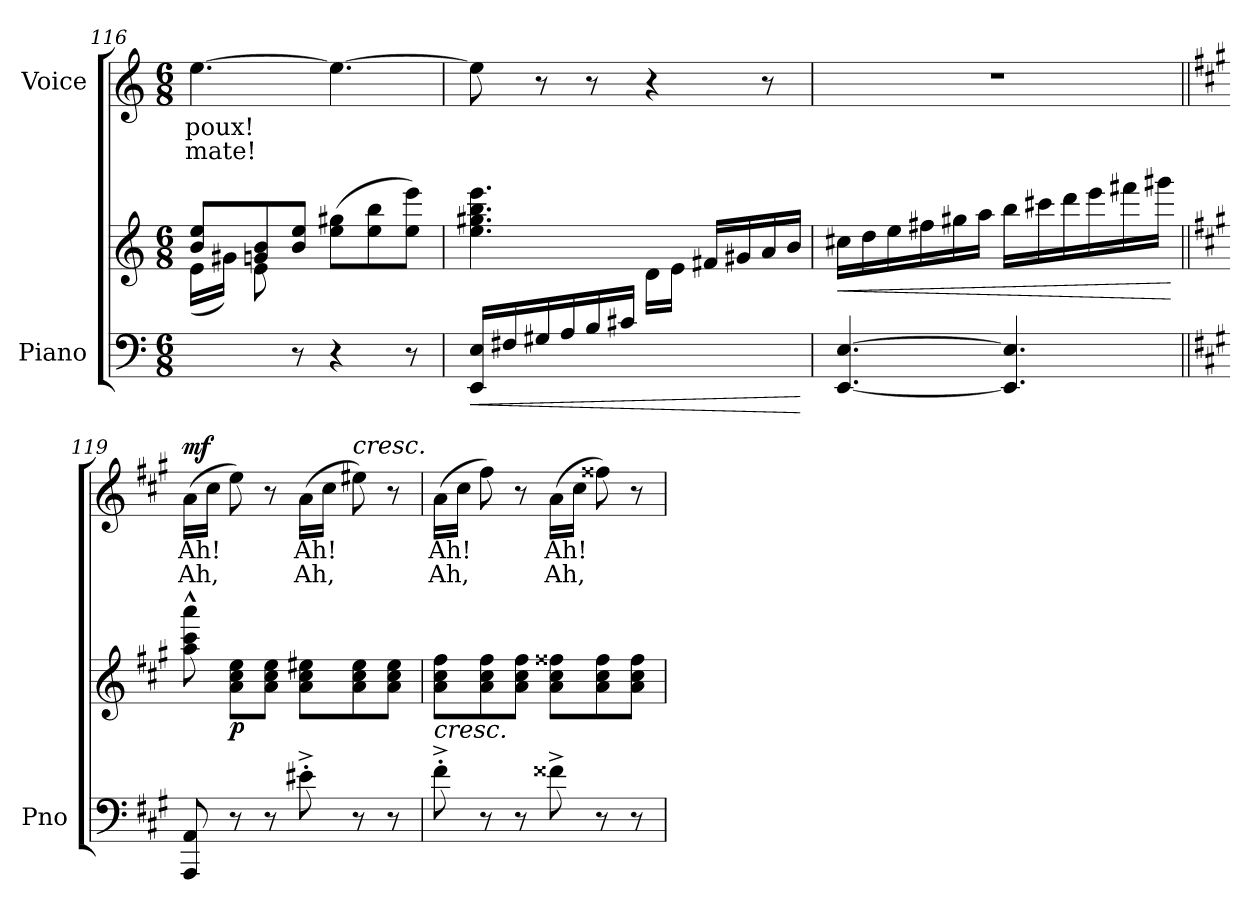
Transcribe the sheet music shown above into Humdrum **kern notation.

**kern	**kern	**dynam	**kern	**text	**text	**dynam
*part2	*part2	*part2	*part1	*part1	*part1	*part1
*staff3	*staff2	*staff2/3	*staff1	*staff1	*staff1	*staff1
*I"Piano	*	*	*I"Voice	*	*	*
*I'Pno	*	*	*	*	*	*
*clefF4	*clefG2	*	*clefG2	*	*	*
*k[]	*k[]	*	*k[]	*	*	*
*M6/8	*M6/8	*	*M6/8	*	*	*
=116	=116	=116	=116	=116	=116	=116
*	*^	*	*	*	*	*
!	!	!	!	!	!LO:LY:b	!LO:LY:b	!
4ryy	8b/ 8ee/L	(<16e\LL	.	[4.ee\	-poux!	mate!	.
.	.	16g#X\JJ)	.	.	.	.	.
.	8gn/ 8b/	8e\	.	.	.	.	.
8r	8b/ 8ee/J	2ryy	.	.	.	.	.
4r	(8ee\ 8gg#X\L	.	.	4.ee\_	.	.	.
.	8ee\ 8bb\	.	.	.	.	.	.
8r	8ee\ 8eee\J)	.	.	.	.	.	.
!!LO:LB:g=z
=117	=117	=117	=117	=117	=117	=117	=117
!	!	!	!LO:HP:b=2	!	!	!	!
(16EE/ 16E/LL	4.ee\ 4.gg#X\ 4.bb\ 4.eee\	4.ryy	<	8ee\]	.	.	.
16F#X/	.	.	.	.	.	.	.
16G#X/	.	.	.	8r	.	.	.
16A/	.	.	.	.	.	.	.
16B/	.	.	.	8r	.	.	.
16c#X/JJ	.	.	.	.	.	.	.
4.ryy	8ryy	16d\LL	.	4r	.	.	.
.	.	16e\JJ	.	.	.	.	.
.	4ryy	16f#X/LL	.	.	.	.	.
.	.	16g#X/	.	.	.	.	.
.	.	16a/	.	8r	.	.	.
.	.	16b/JJ)	.	.	.	.	.
*	*v	*v	*	*	*	*	*
.	.	[	.	.	.	.
=118	=118	=118	=118	=118	=118	=118
!	!	!LO:HP:b	!	!	!	!
[4.EE/ [4.E/	16cc#X\LL	<	2.r	.	.	.
.	16dd\	.	.	.	.	.
.	16ee\	.	.	.	.	.
.	16ff#X\	.	.	.	.	.
.	16gg#X\	.	.	.	.	.
.	16aa\JJ	.	.	.	.	.
4.EE/] 4.E/]	16bb\LL	.	.	.	.	.
.	16ccc#X\	.	.	.	.	.
.	16ddd\	.	.	.	.	.
.	16eee\	.	.	.	.	.
.	16fff#X\	.	.	.	.	.
.	16ggg#X\JJ	.	.	.	.	.
.	.	[	.	.	.	.
!!LO:LB:g=z
=119||	=119||	=119||	=119||	=119||	=119||	=119||
*k[f#c#g#]	*k[f#c#g#]	*	*k[f#c#g#]	*	*	*
!	!	!LO:DY:b	!	!LO:LY:b	!LO:LY:b	!LO:DY:a
8AAA/ 8AA/	8aa\^^ 8ccc#\^^ 8aaa\^^	other-dynamics	(16a\LL	Ah!	Ah,	mf
.	.	.	16cc#\JJ	.	.	.
!	!	!LO:DY:b	!	!	!	!
8r	8a\ 8cc#\ 8ee\L	p	8ee\)	.	.	.
8r	8a\ 8cc#\ 8ee\J	.	8r	.	.	.
!	!	!	!	!LO:LY:b	!LO:LY:b	!
8e#X'^<\	8a\ 8cc#\ 8ee#X\L	.	(16a\LL	Ah!	Ah,	.
.	.	.	16cc#\JJ	.	.	.
!	!	!	!LO:TX:a:i:t=cresc.	!	!	!
8r	8a\ 8cc#\ 8ee#\	.	8ee#X\)	.	.	.
8r	8a\ 8cc#\ 8ee#\J	.	8r	.	.	.
=120	=120	=120	=120	=120	=120	=120
!	!LO:TX:b:i:t=cresc.	!	!	!	!	!
!	!	!	!	!LO:LY:b	!LO:LY:b	!
8f#'^<\	8a\ 8cc#\ 8ff#\L	.	(16a\LL	Ah!	Ah,	.
.	.	.	16cc#\JJ	.	.	.
8r	8a\ 8cc#\ 8ff#\	.	8ff#\)	.	.	.
8r	8a\ 8cc#\ 8ff#\J	.	8r	.	.	.
!	!	!	!	!LO:LY:b	!LO:LY:b	!
8f##X^<\	8a\ 8cc#\ 8ff##X\L	.	(16a\LL	Ah!	Ah,	.
.	.	.	16cc#\JJ	.	.	.
8r	8a\ 8cc#\ 8ff##\	.	8ff##X\)	.	.	.
8r	8a\ 8cc#\ 8ff##\J	.	8r	.	.	.
=	=	=	=	=	=	=
*-	*-	*-	*-	*-	*-	*-
